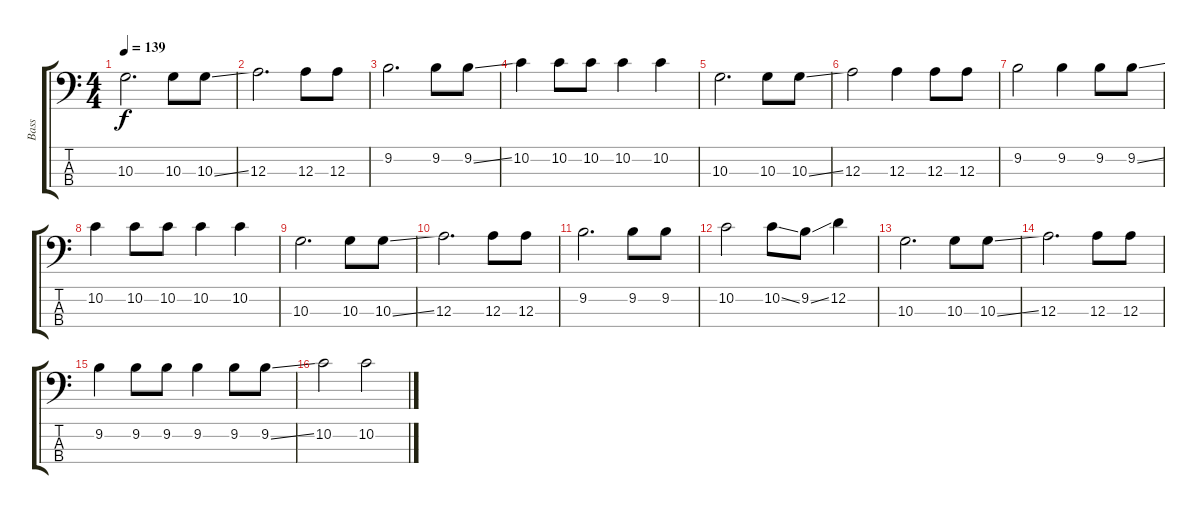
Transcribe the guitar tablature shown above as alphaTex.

\track ("Bass" "Bass") {instrument electricbasspick}
\staff {score tabs}
\tuning (G2 D2 A1 D1) {hide}
\ts (4 4)
\tempo 139
\clef f4
\ks c
10.3.2{d dy f} 10.3.8 10.3{ss}.8 |
12.3.2{d} 12.3.8 12.3.8 |
9.2.2{d} 9.2.8 9.2{ss}.8 |
10.2.4 10.2.8 10.2.8 10.2.4 10.2.4 |
10.3.2{d} 10.3.8 10.3{ss}.8 |
12.3.2 12.3.4 12.3.8 12.3.8 |
9.2.2 9.2.4 9.2.8 9.2{ss}.8 |
10.2.4 10.2.8 10.2.8 10.2.4 10.2.4 |
10.3.2{d} 10.3.8 10.3{ss}.8 |
12.3.2{d} 12.3.8 12.3.8 |
9.2.2{d} 9.2.8 9.2.8 |
10.2.2 10.2{ss}.8 9.2{ss}.8 12.2.4 |
10.3.2{d} 10.3.8 10.3{ss}.8 |
12.3.2{d} 12.3.8 12.3.8 |
9.2.4 9.2.8 9.2.8 9.2.4 9.2.8 9.2{ss}.8 |
10.2.2 10.2.2
